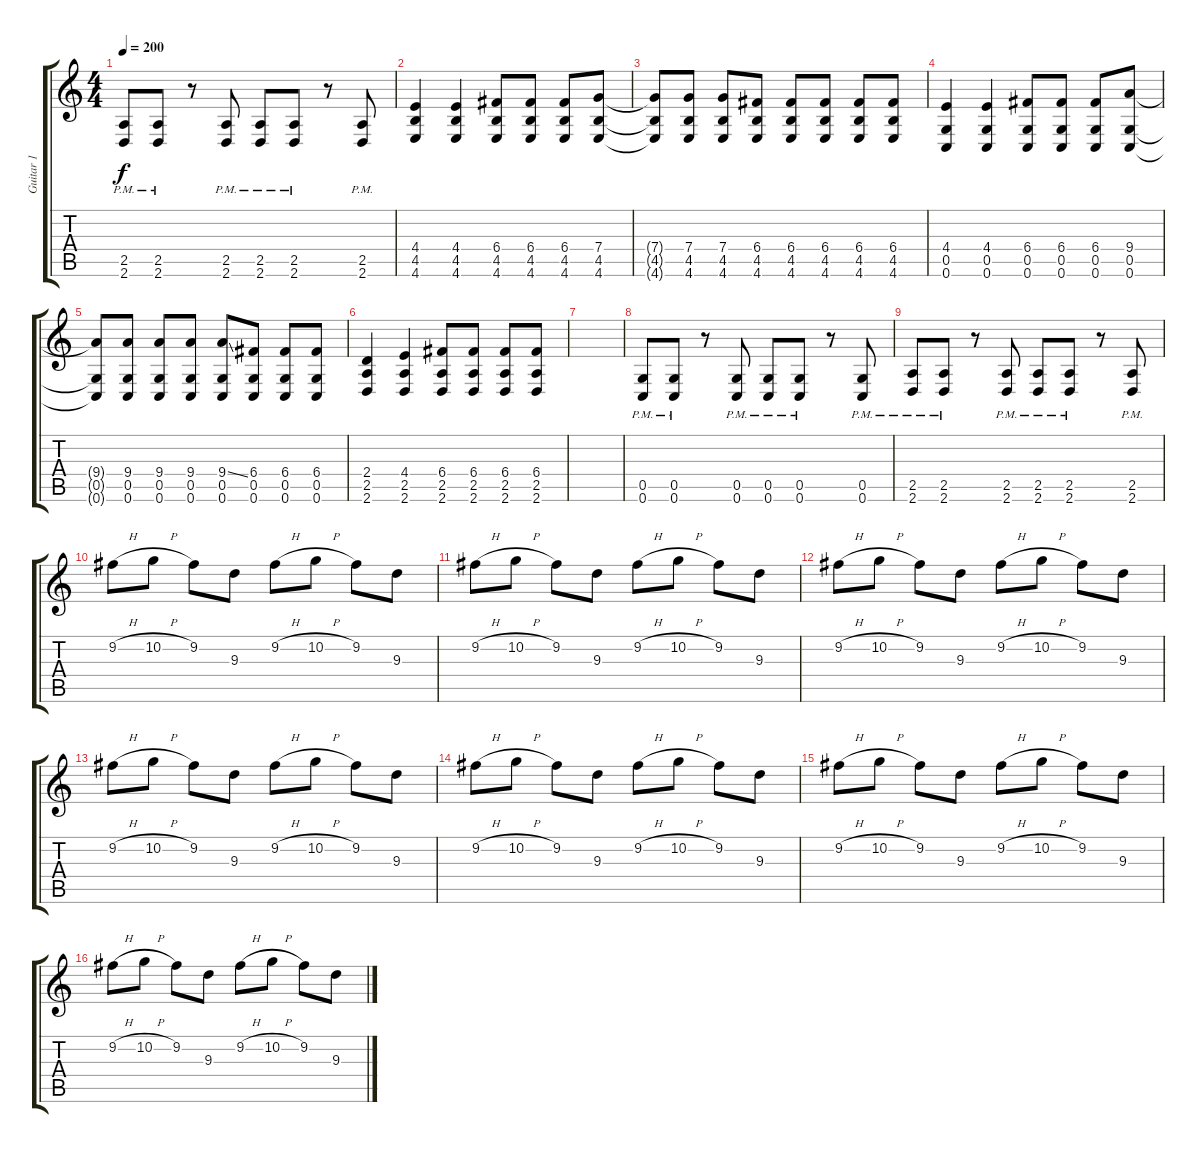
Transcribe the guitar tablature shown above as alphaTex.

\track ("Guitar 1" "Guitar 1") {instrument distortionguitar}
\staff {score tabs}
\tuning (D4 A3 F3 C3 G2 C2) {hide}
\ts (4 4)
\tempo 200
\clef g2
\ks c
(2.5{pm} 2.6{pm}).8{dy f} (2.5{pm} 2.6{pm}).8 r.8 (2.5{pm} 2.6{pm}).8 (2.5{pm} 2.6{pm}).8 (2.5{pm} 2.6{pm}).8 r.8 (2.5{pm} 2.6{pm}).8 |
(4.4 4.5 4.6).4 (4.4 4.5 4.6).4 (6.4 4.5 4.6).8 (6.4 4.5 4.6).8 (6.4 4.5 4.6).8 (7.4 4.5 4.6).8 |
(7.4{t} 4.5{t} 4.6{t}).8 (7.4 4.5 4.6).8 (7.4 4.5 4.6).8 (6.4 4.5 4.6).8 (6.4 4.5 4.6).8 (6.4 4.5 4.6).8 (6.4 4.5 4.6).8 (6.4 4.5 4.6).8 |
(4.4 0.5 0.6).4 (4.4 0.5 0.6).4 (6.4 0.5 0.6).8 (6.4 0.5 0.6).8 (6.4 0.5 0.6).8 (9.4 0.5 0.6).8 |
(9.4{t} 0.5{t} 0.6{t}).8 (9.4 0.5 0.6).8 (9.4 0.5 0.6).8 (9.4 0.5 0.6).8 (9.4{ss} 0.5 0.6).8 (6.4 0.5 0.6).8 (6.4 0.5 0.6).8 (6.4 0.5 0.6).8 |
(2.4 2.5 2.6).4 (4.4 2.5 2.6).4 (6.4 2.5 2.6).8 (6.4 2.5 2.6).8 (6.4 2.5 2.6).8 (6.4 2.5 2.6).8 |
|
(0.5{pm} 0.6{pm}).8 (0.5{pm} 0.6{pm}).8 r.8 (0.5{pm} 0.6{pm}).8 (0.5{pm} 0.6{pm}).8 (0.5{pm} 0.6{pm}).8 r.8 (0.5{pm} 0.6{pm}).8 |
(2.5{pm} 2.6{pm}).8 (2.5{pm} 2.6{pm}).8 r.8 (2.5{pm} 2.6{pm}).8 (2.5{pm} 2.6{pm}).8 (2.5{pm} 2.6{pm}).8 r.8 (2.5{pm} 2.6{pm}).8 |
9.2{h}.8{volume 6 instrument electricguitarjazz} 10.2{h}.8 9.2.8 9.3.8 9.2{h}.8 10.2{h}.8 9.2.8 9.3.8 |
9.2{h}.8 10.2{h}.8 9.2.8 9.3.8 9.2{h}.8 10.2{h}.8 9.2.8 9.3.8 |
9.2{h}.8 10.2{h}.8 9.2.8 9.3.8 9.2{h}.8 10.2{h}.8 9.2.8 9.3.8 |
9.2{h}.8 10.2{h}.8 9.2.8 9.3.8 9.2{h}.8 10.2{h}.8 9.2.8 9.3.8 |
9.2{h}.8 10.2{h}.8 9.2.8 9.3.8 9.2{h}.8 10.2{h}.8 9.2.8 9.3.8 |
9.2{h}.8 10.2{h}.8 9.2.8 9.3.8 9.2{h}.8 10.2{h}.8 9.2.8 9.3.8 |
9.2{h}.8 10.2{h}.8 9.2.8 9.3.8 9.2{h}.8 10.2{h}.8 9.2.8 9.3.8
